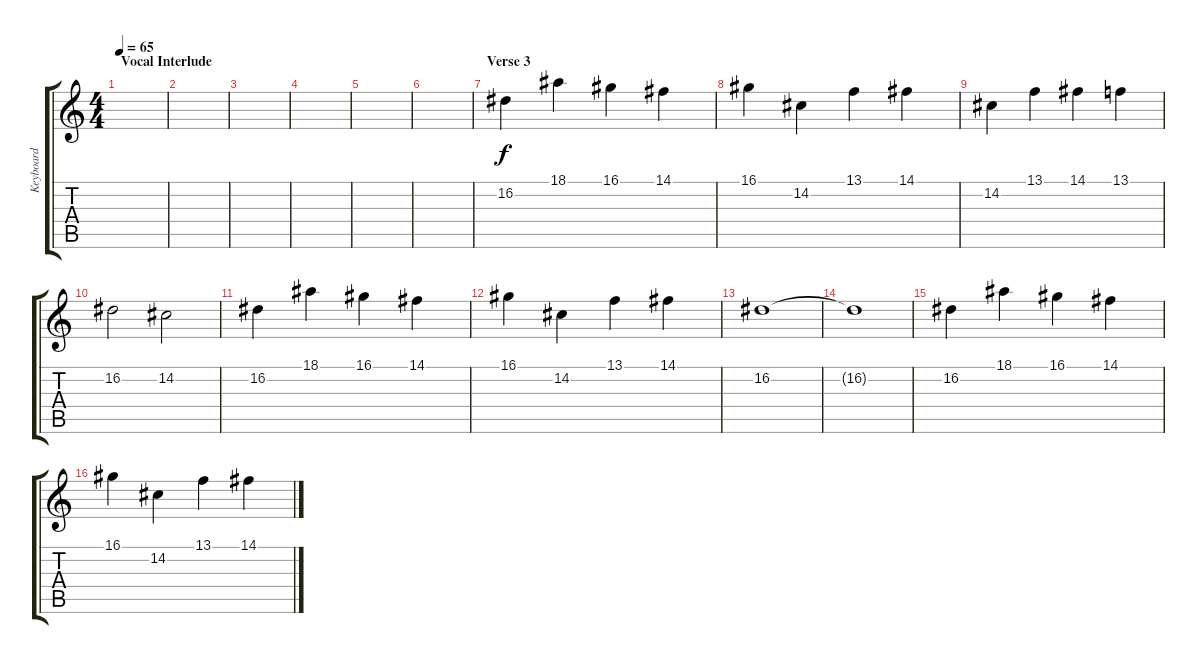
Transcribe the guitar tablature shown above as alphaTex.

\track ("Keyboard" "Keyboard") {instrument pad7halo}
\staff {score tabs}
\tuning (E4 B3 G3 D3 A2 E2) {hide}
\ts (4 4)
\section ("" "Vocal Interlude")
\tempo 65
\clef g2
\ks c
|
|
|
|
|
|
\section ("" "Verse 3")
16.2.4 18.1.4 16.1.4 14.1.4 |
16.1.4 14.2.4 13.1.4 14.1.4 |
14.2.4 13.1.4 14.1.4 13.1.4 |
16.2.2 14.2.2 |
16.2.4 18.1.4 16.1.4 14.1.4 |
16.1.4 14.2.4 13.1.4 14.1.4 |
16.2.1 |
16.2{t}.1 |
16.2.4 18.1.4 16.1.4 14.1.4 |
16.1.4 14.2.4 13.1.4 14.1.4
